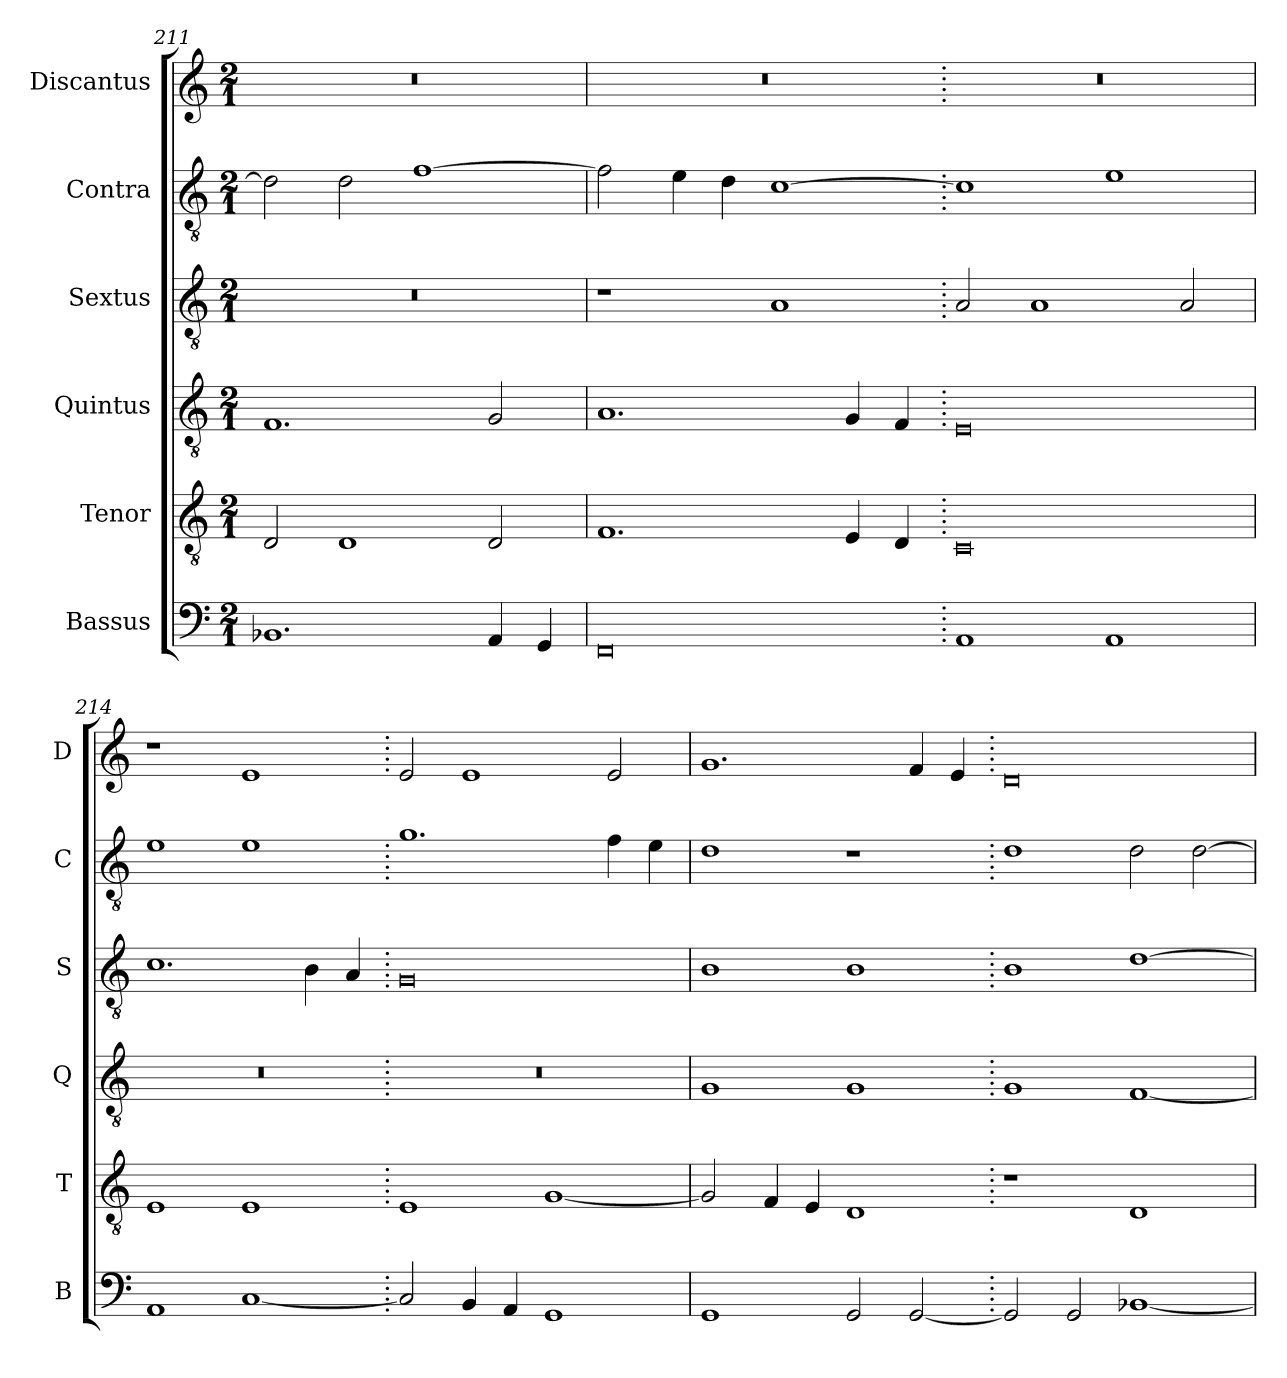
**kern	**kern	**kern	**kern	**kern	**kern
*part6	*part5	*part4	*part3	*part2	*part1
*staff6	*staff5	*staff4	*staff3	*staff2	*staff1
*I"Bassus	*I"Tenor	*I"Quintus	*I"Sextus	*I"Contra	*I"Discantus
*I'B	*I'T	*I'Q	*I'S	*I'C	*I'D
*clefF4	*clefGv2	*clefGv2	*clefGv2	*clefGv2	*clefG2
*k[]	*k[]	*k[]	*k[]	*k[]	*k[]
*M2/1	*M2/1	*M2/1	*M2/1	*M2/1	*M2/1
=211	=211	=211	=211	=211	=211
1.BB-X	2D/	1.F	0r	2d\]	0r
.	1D	.	.	2d\	.
.	.	.	.	[1f	.
4AA/	2D/	2G/	.	.	.
4GG/	.	.	.	.	.
=212	=212	=212	=212	=212	=212
0FF	1.F	1.A	1r	2f\]	0r
.	.	.	.	4e\	.
.	.	.	.	4d\	.
.	.	.	1A	[1c	.
.	4E/	4G/	.	.	.
.	4D/	4F/	.	.	.
=213.	=213.	=213.	=213.	=213.	=213.
1AA	0C	0E	2A/	1c]	0r
.	.	.	1A	.	.
1AA	.	.	.	1e	.
.	.	.	2A/	.	.
=214	=214	=214	=214	=214	=214
1AA	1E	0r	1.c	1e	1r
[1C	1E	.	.	1e	1e
.	.	.	4B\	.	.
.	.	.	4A/	.	.
=215.	=215.	=215.	=215.	=215.	=215.
2C/]	1E	0r	0G	1.g	2e/
4BB/	.	.	.	.	1e
4AA/	.	.	.	.	.
1GG	[1G	.	.	.	.
.	.	.	.	4f\	2e/
.	.	.	.	4e\	.
=216	=216	=216	=216	=216	=216
1GG	2G/]	1G	1B	1d	1.g
.	4F/	.	.	.	.
.	4E/	.	.	.	.
2GG/	1D	1G	1B	1r	.
[2GG/	.	.	.	.	4f/
.	.	.	.	.	4e/
=217.	=217.	=217.	=217.	=217.	=217.
2GG/]	1r	1G	1B	1d	0d
2GG/	.	.	.	.	.
[1BB-X	1D	[1F	[1d	2d\	.
.	.	.	.	[2d\	.
=	=	=	=	=	=
*-	*-	*-	*-	*-	*-
